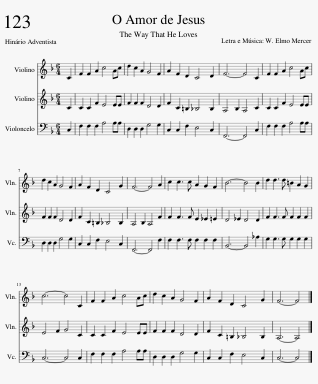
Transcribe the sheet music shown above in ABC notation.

X:1
%%score 1 2 3
L:1/8
M:6/4
I:linebreak $
K:F
V:1 treble
V:2 treble
V:3 bass
V:1
 C2 | F2 F2 A2 c4 Ac | d2 c2 A2 G4 F2 | A2 F2 D2 C4 D2 | F6- F4 C2 | %5
 F2 F2 A2 c4 Ac |$ d2 c2 A2 G4 F2 | A2 F2 D2 C4 G2 | F6- F4 A2 | c2 c3 c A2 G2 F2 | %10
 B6- B4 B2 | d2 d3 d =B2 A2 G2 |$ c6- c4 C2 | F2 F2 A2 c4 Ac | d2 c2 A2 G4 F2 | %15
 A2 F2 D2 C4 G2 | F6- F4 |] %17
V:2
 C2 | C2 C2 F2 E4 EE | F2 F2 F2 D4 D2 | F2 C2 =B,2 _B,4 B,2 | A,4 B,2 A,4 C2 | %5
 C2 C2 F2 E4 EE |$ F2 F2 F2 D4 D2 | F2 C2 =B,2 _B,4 B,2 | A,4 B,2 A,4 F2 | F2 F3 F E2 _E2 =E2 | %10
 D4 _E2 D4 D2 | F2 F3 F F2 F2 F2 |$ E4 F2 G4 C2 | C2 C2 F2 E4 EE | F2 F2 F2 D4 D2 | %15
 F2 C2 =B,2 _B,4 B,2 | A,6- A,4 |] %17
V:3
 C,2 | F,2 F,2 F,2 A,4 A,A, | D,2 D,2 D,2 G,4 G,2 | C,2 C,2 F,2 E,4 C,2 | F,,6- F,,4 C,2 | %5
 F,2 F,2 F,2 A,4 A,A, |$ D,2 D,2 D,2 G,4 G,2 | C,2 C,2 F,2 E,4 C,2 | F,,6- F,,4 F,2 | F,2 F,3 F, F,2 F,2 F,2 | %10
 B,,6- B,,4 _A,2 | G,2 G,3 G, G,2 G,2 G,2 |$ C,6- C,4 C,2 | F,2 F,2 F,2 A,4 A,A, | D,2 D,2 D,2 G,4 G,2 | %15
 C,2 C,2 F,2 E,4 C,2 | C,6- C,4 |] %17
